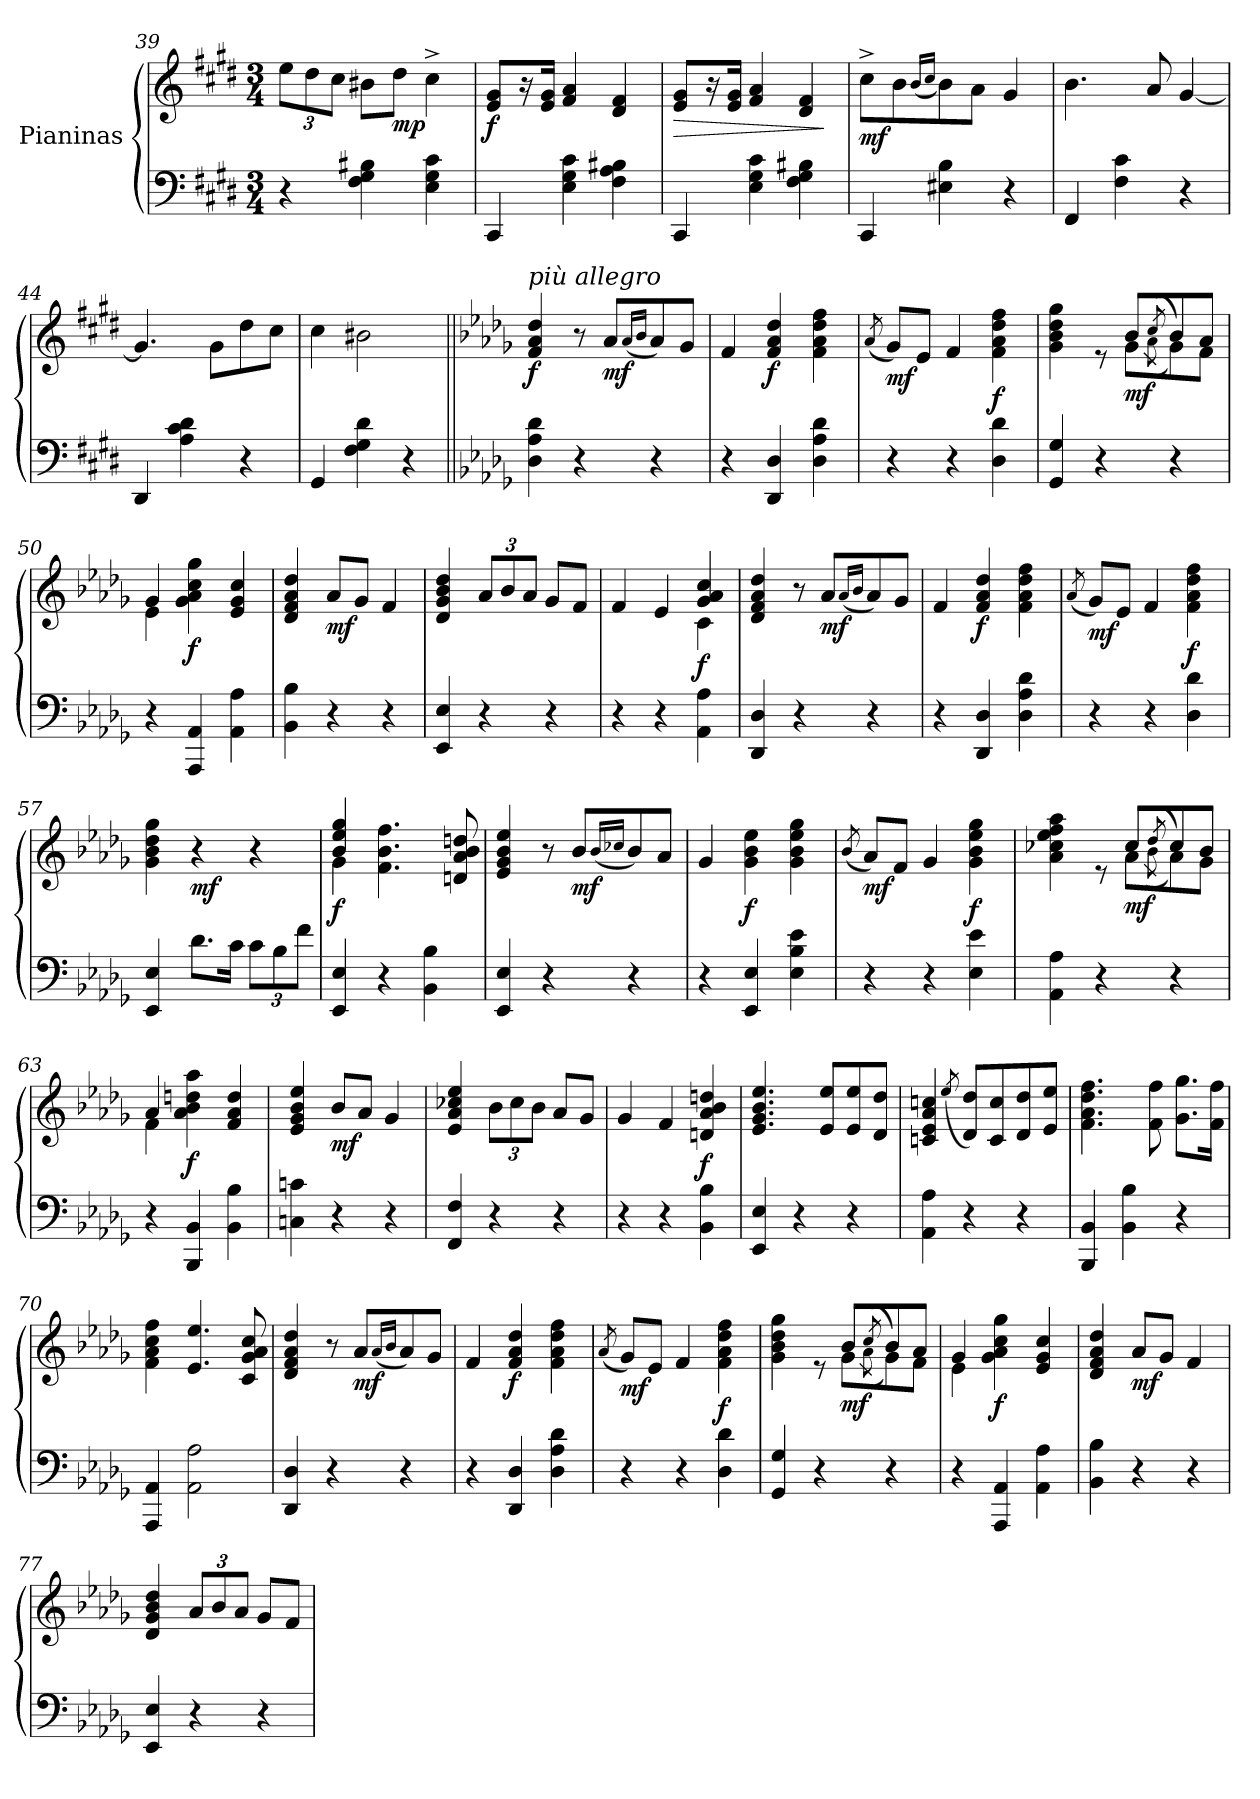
**kern	**kern	**dynam
*part1	*part1	*part1
*staff2	*staff1	*staff1/2
*I"Pianinas	*	*
*clefF4	*clefG2	*
*k[f#c#g#d#]	*k[f#c#g#d#]	*
*M3/4	*M3/4	*
*	*Xbrackettup	*
=39	=39	=39
4r	12ee\L	.
.	12dd#\	.
.	12cc#\J	.
4F#\ 4G#\ 4B#X\	8b#X\L	.
!	!	!LO:DY:b
.	8dd#\J	mp
4E\ 4G#\ 4c#\	4cc#^\	.
=40	=40	=40
!	!	!LO:DY:b
4CC#/	8e/ 8g#/L	f
.	16r	.
.	16e/ 16g#/Jk	.
4E\ 4G#\ 4c#\	4f#/ 4a/	.
4F#\ 4A\ 4B#X\	4d#/ 4f#/	.
!!LO:LB:g=z
=41	=41	=41
!	!	!LO:HP:b
4CC#/	8e/ 8g#/L	>
.	16r	.
.	16e/ 16g#/Jk	.
4E\ 4G#\ 4c#\	4f#/ 4a/	.
4F#\ 4G#\ 4B#X\	4d#/ 4f#/	.
.	.	]
=42	=42	=42
!	!	!LO:DY:b
4CC#/	8cc#^\L	mf
.	8b\	.
.	(16qb/LL	.
.	16qcc#/JJ	.
4E#X\ 4B\	8b\)	.
.	8a\J	.
4r	4g#/	.
=43	=43	=43
4FF#/	4.b\	.
4F#\ 4c#\	.	.
.	8a/	.
4r	[4g#/	.
=44	=44	=44
4DD#/	4.g#/]	.
4A\ 4c#\ 4d#\	.	.
.	8g#\L	.
4r	8dd#\	.
.	8cc#\J	.
=45	=45	=45
4GG#/	4cc#\	.
4F#\ 4G#\ 4d#\	2b#X\	.
4r	.	.
=46||	=46||	=46||
*k[b-e-a-d-g-]	*k[b-e-a-d-g-]	*
*	*MM150	*
!	!LO:TX:a:i:t=più allegro	!
!	!	!LO:DY:b
4D-\ 4A-\ 4d-\	4f/ 4a-/ 4dd-/	f
4r	8r	.
!	!	!LO:DY:b
.	8a-/L	mf
.	(16qa-/LL	.
.	16qb-/JJ	.
4r	8a-/)	.
.	8g-/J	.
!!LO:LB:g=z
=47	=47	=47
4r	4f/	.
!	!	!LO:DY:b
4DD-/ 4D-/	4f/ 4a-/ 4dd-/	f
4D-\ 4A-\ 4d-\	4f\ 4a-\ 4dd-\ 4ff\	.
=48	=48	=48
.	(8qa-/	.
!	!	!LO:DY:b
4r	8g-/L)	mf
.	8e-/J	.
4r	4f/	.
!	!	!LO:DY:b
4D-\ 4d-\	4f\ 4a-\ 4dd-\ 4ff\	f
=49	=49	=49
*	*^	*
4GG-/ 4G-/	4g-\ 4b-\ 4dd-\ 4gg-\	4.ryy	.
4r	8re	.	.
!	!	!	!LO:DY:b
.	8b-/L	8g-\L	mf
.	(8qcc/	(8qa-\	.
4r	8b-/)	8g-\)	.
.	8a-/J	8f\J	.
=50	=50	=50	=50
4r	4g-/	4e-\	.
!	!	!	!LO:DY:b
4AAA-/ 4AA-/	4g-\ 4a-\ 4cc\ 4gg-\	4ryy	f
4AA-\ 4A-\	4e-/ 4g-/ 4cc/	4ryy	.
*	*v	*v	*
=51	=51	=51
4BB-\ 4B-\	4d-/ 4f/ 4a-/ 4dd-/	.
!	!	!LO:DY:b
4r	8a-/L	mf
.	8g-/J	.
4r	4f/	.
=52	=52	=52
4EE-/ 4E-/	4d-/ 4g-/ 4b-/ 4dd-/	.
4r	12a-/L	.
.	12b-/	.
.	12a-/J	.
4r	8g-/L	.
.	8f/J	.
=53	=53	=53
*	*^	*
4r	4f/	2ryy	.
4r	4e-/	.	.
!	!	!	!LO:DY:b
4AA-\ 4A-\	4g-/ 4a-/ 4cc/	4c\	f
*	*v	*v	*
!!LO:LB:g=z
=54	=54	=54
4DD-/ 4D-/	4d-/ 4f/ 4a-/ 4dd-/	.
4r	8r	.
!	!	!LO:DY:b
.	8a-/L	mf
.	(16qa-/LL	.
.	16qb-/JJ	.
4r	8a-/)	.
.	8g-/J	.
=55	=55	=55
4r	4f/	.
!	!	!LO:DY:b
4DD-/ 4D-/	4f/ 4a-/ 4dd-/	f
4D-\ 4A-\ 4d-\	4f\ 4a-\ 4dd-\ 4ff\	.
=56	=56	=56
.	(8qa-/	.
!	!	!LO:DY:b
4r	8g-/L)	mf
.	8e-/J	.
4r	4f/	.
!	!	!LO:DY:b
4D-\ 4d-\	4f\ 4a-\ 4dd-\ 4ff\	f
=57	=57	=57
4EE-/ 4E-/	4g-\ 4b-\ 4dd-\ 4gg-\	.
!	!	!LO:DY:b
8.d-\L	4r	mf
16c\Jk	.	.
*Xbrackettup	*	*
12c\L	4r	.
12B-\	.	.
12f\J	.	.
=58	=58	=58
*	*^	*
!	!	!	!LO:DY:b
4EE-/ 4E-/	4b-/ 4ee-/ 4gg-/	4g-\	f
4r	4.f\ 4.b-\ 4.ff\	2ryy	.
4BB-\ 4B-\	.	.	.
.	8dn/ 8a-/ 8b-/ 8ddn/	.	.
*	*v	*v	*
=59	=59	=59
4EE-/ 4E-/	4e-/ 4g-/ 4b-/ 4ee-/	.
4r	8r	.
!	!	!LO:DY:b
.	8b-/L	mf
.	(16qb-/LL	.
.	16qcc-X/JJ	.
4r	8b-/)	.
.	8a-/J	.
=60	=60	=60
4r	4g-/	.
!	!	!LO:DY:b
4EE-/ 4E-/	4g-\ 4b-\ 4ee-\	f
4E-\ 4B-\ 4e-\	4g-\ 4b-\ 4ee-\ 4gg-\	.
!!LO:PB:g=z
=61	=61	=61
.	(8qb-/	.
!	!	!LO:DY:b
4r	8a-/L)	mf
.	8f/J	.
4r	4g-/	.
!	!	!LO:DY:b
4E-\ 4e-\	4g-\ 4b-\ 4ee-\ 4gg-\	f
=62	=62	=62
*	*^	*
4AA-\ 4A-\	4a-\ 4cc-X\ 4ee-\ 4ff\ 4aa-\	4.ryy	.
4r	8re	.	.
!	!	!	!LO:DY:b
.	8cc-/L	8a-\L	mf
.	(8qdd-/	(8qb-\	.
4r	8cc-/)	8a-\)	.
.	8b-/J	8g-\J	.
=63	=63	=63	=63
4r	4a-/	4f\	.
!	!	!	!LO:DY:b
4BBB-/ 4BB-/	4a-\ 4b-\ 4ddn\ 4aa-\	4ryy	f
4BB-\ 4B-\	4f/ 4a-/ 4dd/	4ryy	.
*	*v	*v	*
=64	=64	=64
4Cn\ 4cn\	4e-/ 4g-/ 4b-/ 4ee-/	.
!	!	!LO:DY:b
4r	8b-/L	mf
.	8a-/J	.
4r	4g-/	.
=65	=65	=65
4FF/ 4F/	4e-/ 4a-/ 4cc-X/ 4ee-/	.
4r	12b-\L	.
.	12cc-\	.
.	12b-\J	.
4r	8a-/L	.
.	8g-/J	.
=66	=66	=66
4r	4g-/	.
4r	4f/	.
!	!	!LO:DY:b
4BB-\ 4B-\	4dn/ 4a-/ 4b-/ 4ddn/	f
=67	=67	=67
4EE-/ 4E-/	4.e-/ 4.g-/ 4.b-/ 4.ee-/	.
4r	.	.
.	8e-/ 8ee-/L	.
4r	8e-/ 8ee-/	.
.	8d-/ 8dd-/J	.
!!LO:LB:g=z
=68	=68	=68
4AA-\ 4A-\	4cn/ 4e-/ 4a-/ 4ccn/	.
.	(8qee-/	.
4r	8d-/ 8dd-/L)	.
.	8c/ 8cc/	.
4r	8d-/ 8dd-/	.
.	8e-/ 8ee-/J	.
=69	=69	=69
4BBB-/ 4BB-/	4.f\ 4.a-\ 4.dd-\ 4.ff\	.
4BB-\ 4B-\	.	.
.	8f\ 8ff\	.
4r	8.g-\ 8.gg-\L	.
.	16f\ 16ff\Jk	.
=70	=70	=70
4AAA-/ 4AA-/	4f\ 4a-\ 4cc\ 4ff\	.
2AA-\ 2A-\	4.e-/ 4.ee-/	.
.	8c/ 8g-/ 8a-/ 8cc/	.
=71	=71	=71
4DD-/ 4D-/	4d-/ 4f/ 4a-/ 4dd-/	.
4r	8r	.
!	!	!LO:DY:b
.	8a-/L	mf
.	(16qa-/LL	.
.	16qb-/JJ	.
4r	8a-/)	.
.	8g-/J	.
=72	=72	=72
4r	4f/	.
!	!	!LO:DY:b
4DD-/ 4D-/	4f/ 4a-/ 4dd-/	f
4D-\ 4A-\ 4d-\	4f\ 4a-\ 4dd-\ 4ff\	.
=73	=73	=73
.	(8qa-/	.
!	!	!LO:DY:b
4r	8g-/L)	mf
.	8e-/J	.
4r	4f/	.
!	!	!LO:DY:b
4D-\ 4d-\	4f\ 4a-\ 4dd-\ 4ff\	f
=74	=74	=74
*	*^	*
4GG-/ 4G-/	4g-\ 4b-\ 4dd-\ 4gg-\	4.ryy	.
4r	8re	.	.
!	!	!	!LO:DY:b
.	8b-/L	8g-\L	mf
.	(8qcc/	(8qa-\	.
4r	8b-/)	8g-\)	.
.	8a-/J	8f\J	.
!!LO:LB:g=z	!!
=75	=75	=75	=75
4r	4g-/	4e-\	.
!	!	!	!LO:DY:b
4AAA-/ 4AA-/	4g-\ 4a-\ 4cc\ 4gg-\	4ryy	f
4AA-\ 4A-\	4e-/ 4g-/ 4cc/	4ryy	.
*	*v	*v	*
=76	=76	=76
4BB-\ 4B-\	4d-/ 4f/ 4a-/ 4dd-/	.
!	!	!LO:DY:b
4r	8a-/L	mf
.	8g-/J	.
4r	4f/	.
=77	=77	=77
4EE-/ 4E-/	4d-/ 4g-/ 4b-/ 4dd-/	.
4r	12a-/L	.
.	12b-/	.
.	12a-/J	.
4r	8g-/L	.
.	8f/J	.
=	=	=
*-	*-	*-
